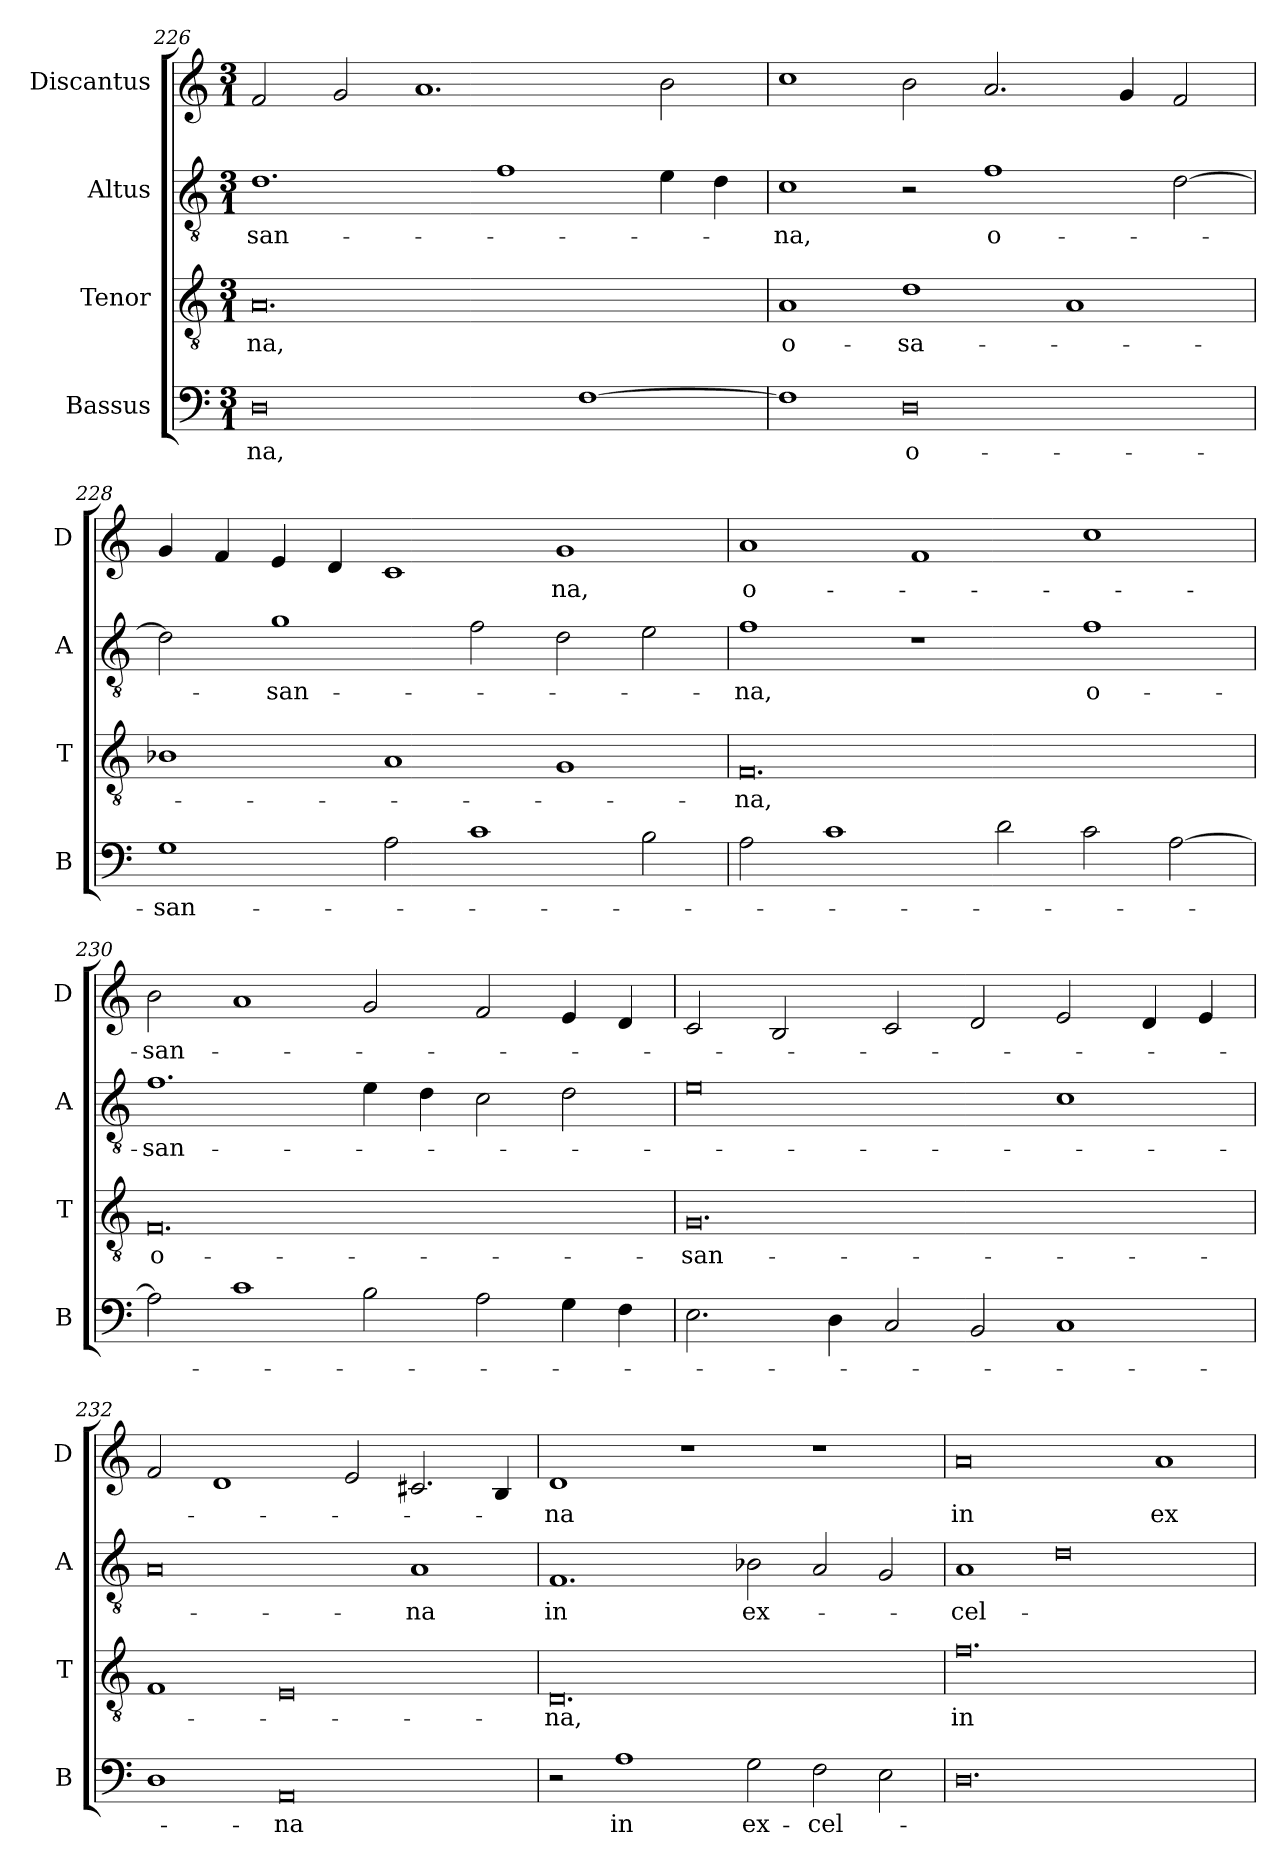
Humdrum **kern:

**kern	**text	**kern	**text	**kern	**text	**kern	**text
*part4	*part4	*part3	*part3	*part2	*part2	*part1	*part1
*staff4	*staff4	*staff3	*staff3	*staff2	*staff2	*staff1	*staff1
*I"Bassus	*	*I"Tenor	*	*I"Altus	*	*I"Discantus	*
*I'B	*	*I'T	*	*I'A	*	*I'D	*
*clefF4	*	*clefGv2	*	*clefGv2	*	*clefG2	*
*k[]	*	*k[]	*	*k[]	*	*k[]	*
*M3/1	*	*M3/1	*	*M3/1	*	*M3/1	*
=226	=226	=226	=226	=226	=226	=226	=226
0D	-na,	0.A	-na,	1.d	-san-	2f	.
.	.	.	.	.	.	2g	.
.	.	.	.	.	.	1.a	.
.	.	.	.	1f	.	.	.
[1F	.	.	.	.	.	.	.
.	.	.	.	4e	.	2b	.
.	.	.	.	4d	.	.	.
=227	=227	=227	=227	=227	=227	=227	=227
1F]	.	1A	o-	1c	-na,	1cc	.
0D	o-	1d	-sa-	2r	.	2b	.
.	.	.	.	1f	o-	2.a	.
.	.	1A	.	.	.	.	.
.	.	.	.	.	.	4g	.
.	.	.	.	[2d	.	2f	.
=228	=228	=228	=228	=228	=228	=228	=228
1G	-san-	1B-X	.	2d]	.	4g	.
.	.	.	.	.	.	4f	.
.	.	.	.	1g	-san-	4e	.
.	.	.	.	.	.	4d	.
2A	.	1A	.	.	.	1c	.
1c	.	.	.	2f	.	.	.
.	.	1G	.	2d	.	1g	-na,
2B	.	.	.	2e	.	.	.
=229	=229	=229	=229	=229	=229	=229	=229
2A	.	0.F	-na,	1f	-na,	1a	o-
1c	.	.	.	.	.	.	.
.	.	.	.	1r	.	1f	.
2d	.	.	.	.	.	.	.
2c	.	.	.	1f	o-	1cc	.
[2A	.	.	.	.	.	.	.
=230	=230	=230	=230	=230	=230	=230	=230
2A]	.	0.F	o-	1.f	-san-	2b	-san-
1c	.	.	.	.	.	1a	.
2B	.	.	.	4e	.	2g	.
.	.	.	.	4d	.	.	.
2A	.	.	.	2c	.	2f	.
4G	.	.	.	2d	.	4e	.
4F	.	.	.	.	.	4d	.
=231	=231	=231	=231	=231	=231	=231	=231
2.E	.	0.G	-san-	0e	.	2c	.
.	.	.	.	.	.	2B	.
4D	.	.	.	.	.	.	.
2C	.	.	.	.	.	2c	.
2BB	.	.	.	.	.	2d	.
1C	.	.	.	1c	.	2e	.
.	.	.	.	.	.	4d	.
.	.	.	.	.	.	4e	.
=232	=232	=232	=232	=232	=232	=232	=232
1D	.	1F	.	0A	.	2f	.
.	.	.	.	.	.	1d	.
0AA	-na	0E	.	.	.	.	.
.	.	.	.	.	.	2e	.
.	.	.	.	1A	-na	2.c#X	.
.	.	.	.	.	.	4B	.
=233	=233	=233	=233	=233	=233	=233	=233
2r	.	0.D	-na,	1.F	in	1d	-na
1A	in	.	.	.	.	.	.
.	.	.	.	.	.	1r	.
2G	ex-	.	.	2B-X	ex-	.	.
2F	-cel-	.	.	2A	.	1r	.
2E	.	.	.	2G	.	.	.
=234	=234	=234	=234	=234	=234	=234	=234
0.D	.	0.f	in	1A	-cel-	0a	in
.	.	.	.	0d	.	.	.
.	.	.	.	.	.	1a	ex-
=	=	=	=	=	=	=	=
*-	*-	*-	*-	*-	*-	*-	*-
